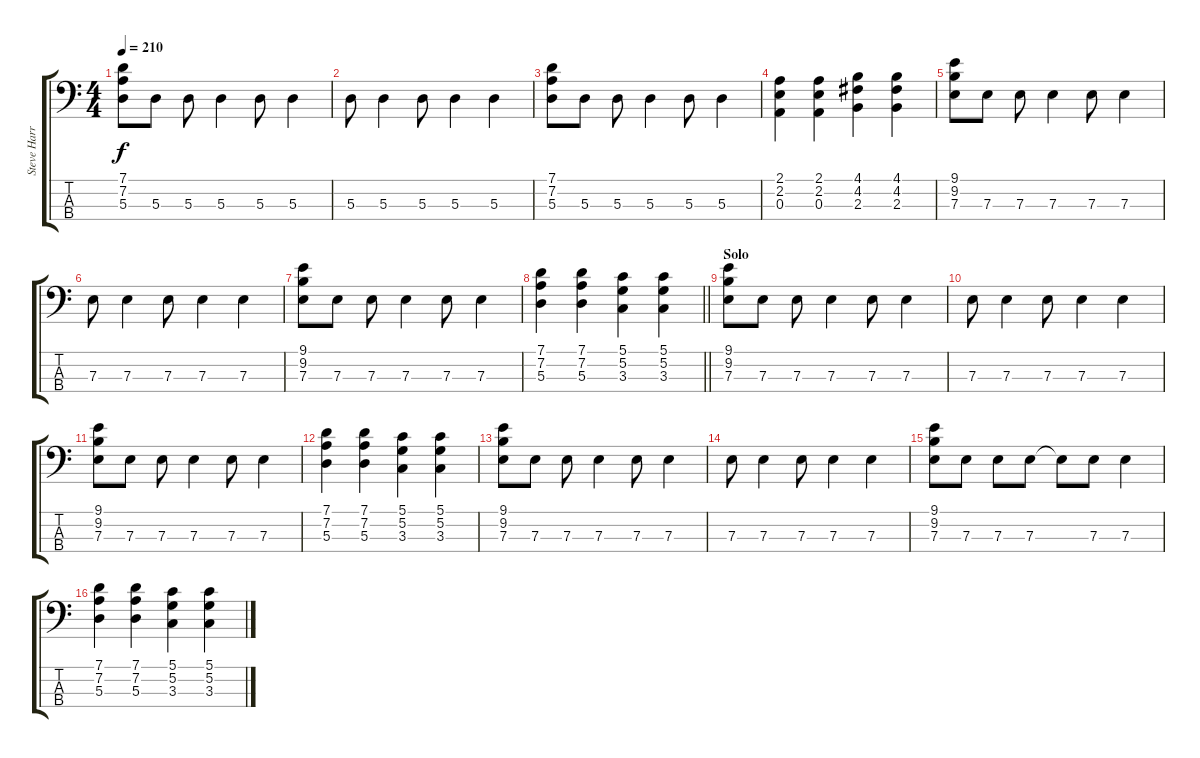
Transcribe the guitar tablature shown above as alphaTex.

\track ("Steve Harris" "Steve Harr") {instrument electricbassfinger}
\staff {score tabs}
\tuning (G2 D2 A1 E1) {hide}
\ts (4 4)
\tempo 210
\clef f4
\ks c
(7.1 7.2 5.3).8{dy f} 5.3.8 5.3.8 5.3.4 5.3.8 5.3.4 |
5.3.8 5.3.4 5.3.8 5.3.4 5.3.4 |
(7.1 7.2 5.3).8 5.3.8 5.3.8 5.3.4 5.3.8 5.3.4 |
(2.1 2.2 0.3).4 (2.1 2.2 0.3).4 (4.1 4.2 2.3).4 (4.1 4.2 2.3).4 |
(9.1 9.2 7.3).8 7.3.8 7.3.8 7.3.4 7.3.8 7.3.4 |
7.3.8 7.3.4 7.3.8 7.3.4 7.3.4 |
(9.1 9.2 7.3).8 7.3.8 7.3.8 7.3.4 7.3.8 7.3.4 |
\barLineRight lightlight
(7.1 7.2 5.3).4 (7.1 7.2 5.3).4 (5.1 5.2 3.3).4 (5.1 5.2 3.3).4 |
\section ("" "Solo")
(9.1 9.2 7.3).8 7.3.8 7.3.8 7.3.4 7.3.8 7.3.4 |
7.3.8 7.3.4 7.3.8 7.3.4 7.3.4 |
(9.1 9.2 7.3).8 7.3.8 7.3.8 7.3.4 7.3.8 7.3.4 |
(7.1 7.2 5.3).4 (7.1 7.2 5.3).4 (5.1 5.2 3.3).4 (5.1 5.2 3.3).4 |
(9.1 9.2 7.3).8 7.3.8 7.3.8 7.3.4 7.3.8 7.3.4 |
7.3.8 7.3.4 7.3.8 7.3.4 7.3.4 |
(9.1 9.2 7.3).8 7.3.8 7.3.8 7.3.8 7.3{t}.8 7.3.8 7.3.4 |
(7.1 7.2 5.3).4 (7.1 7.2 5.3).4 (5.1 5.2 3.3).4 (5.1 5.2 3.3).4
